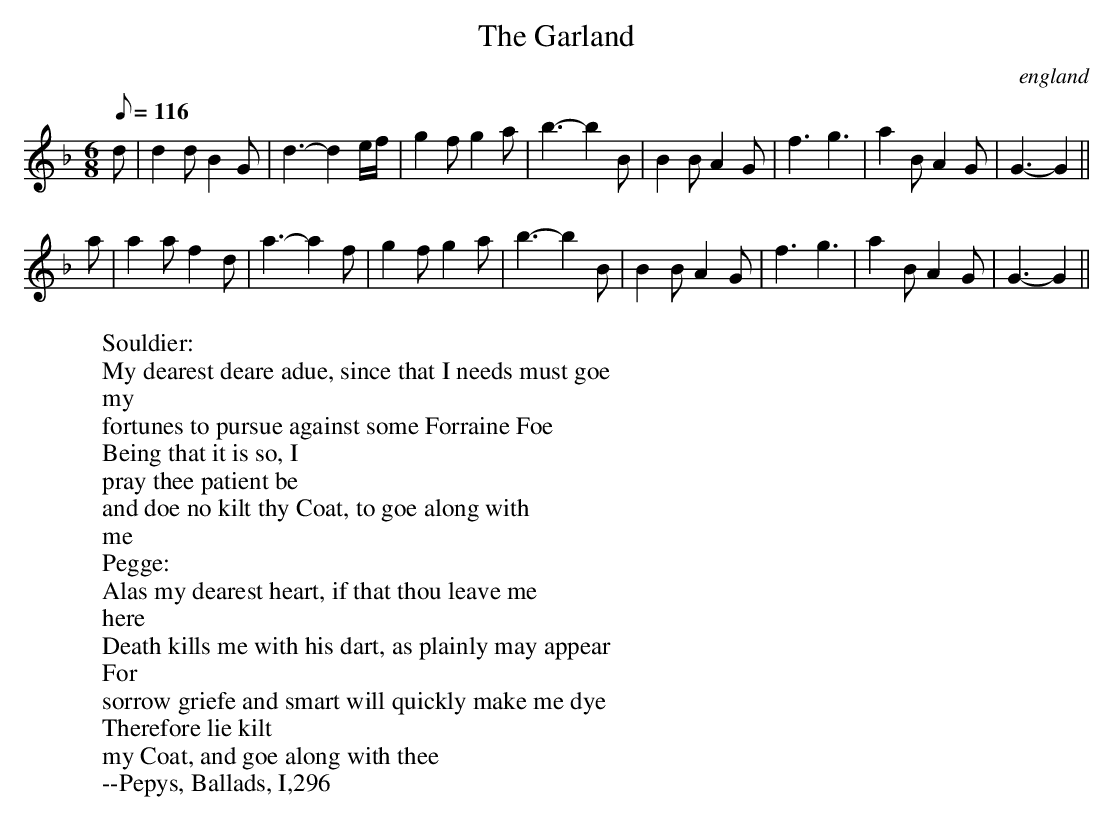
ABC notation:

X:1
T:The Garland
O:england
M:6/8
L:1/8
Q:116
W:Souldier:
W:My dearest deare adue, since that I needs must goe
W:my
W:fortunes to pursue against some Forraine Foe
W:Being that it is so, I
W:pray thee patient be
W:and doe no kilt thy Coat, to goe along with
W:me
W:Pegge:
W:Alas my dearest heart, if that thou leave me
W:here
W:Death kills me with his dart, as plainly may appear
W:For
W:sorrow griefe and smart will quickly make me dye
W:Therefore lie kilt
W:my Coat, and goe along with thee
W:--Pepys, Ballads, I,296
K:GDor
d|d2d B2G|d3-d2 e/f/|g2f g2a|b3-b2 B|B2B A2G|f3 g3|a2B A2G|G3-G2||
a|a2a f2d|a3-a2 f|g2f g2a|b3-b2 B|B2B A2G|f3 g3|a2B A2G|G3-G2||
